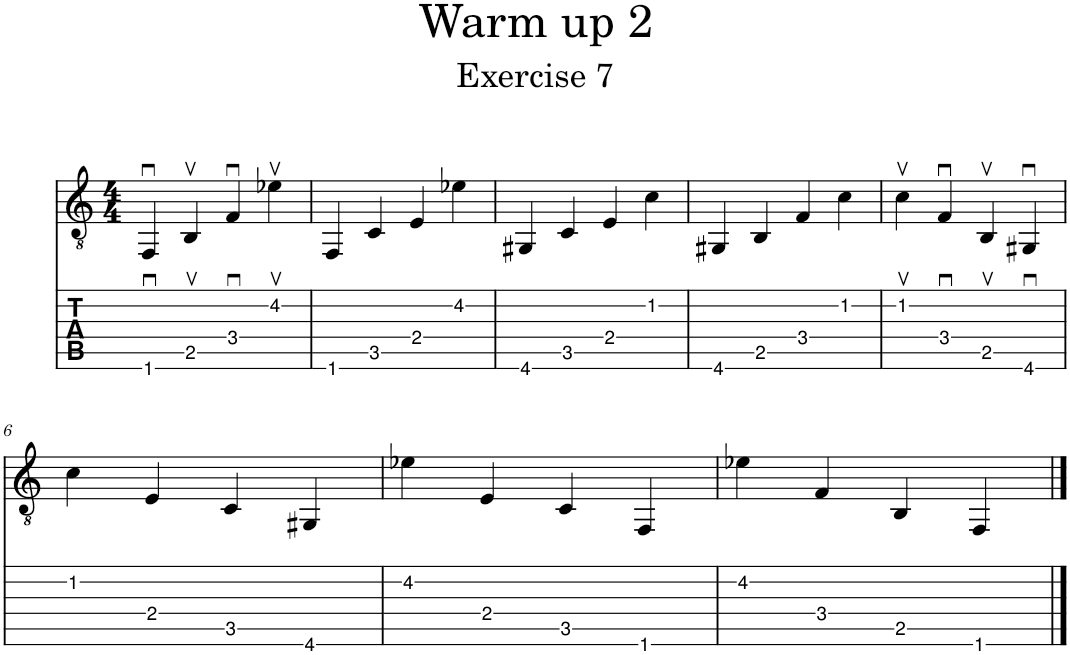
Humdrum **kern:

**kern	**kern
*part1	*part1
*staff2	*staff1
*I"Guitar	*
*I'Guit.	*
*stria6	*
*	*clefGv2
*k[]	*k[]
*M4/4	*M4/4
=1	=1
4FFu	4FFu/
4BBv	4BBv/
4Fu	4Fu/
4e-v	4e-Xv\
=2	=2
4FF	4FF/
4C	4C/
4E	4E/
4e-	4e-X\
=3	=3
4GG#	4GG#X/
4C	4C/
4E	4E/
4c	4c\
=4	=4
4GG#	4GG#X/
4BB	4BB/
4F	4F/
4c	4c\
=5	=5
4cv	4cv\
4Fu	4Fu/
4BBv	4BBv/
4GG#u	4GG#Xu/
!!LO:LB:g=z
=6	=6
4c	4c\
4E	4E/
4C	4C/
4GG#	4GG#X/
=7	=7
4e-	4e-X\
4E	4E/
4C	4C/
4FF	4FF/
=8	=8
4e-	4e-X\
4F	4F/
4BB	4BB/
4FF	4FF/
==	==
*-	*-
